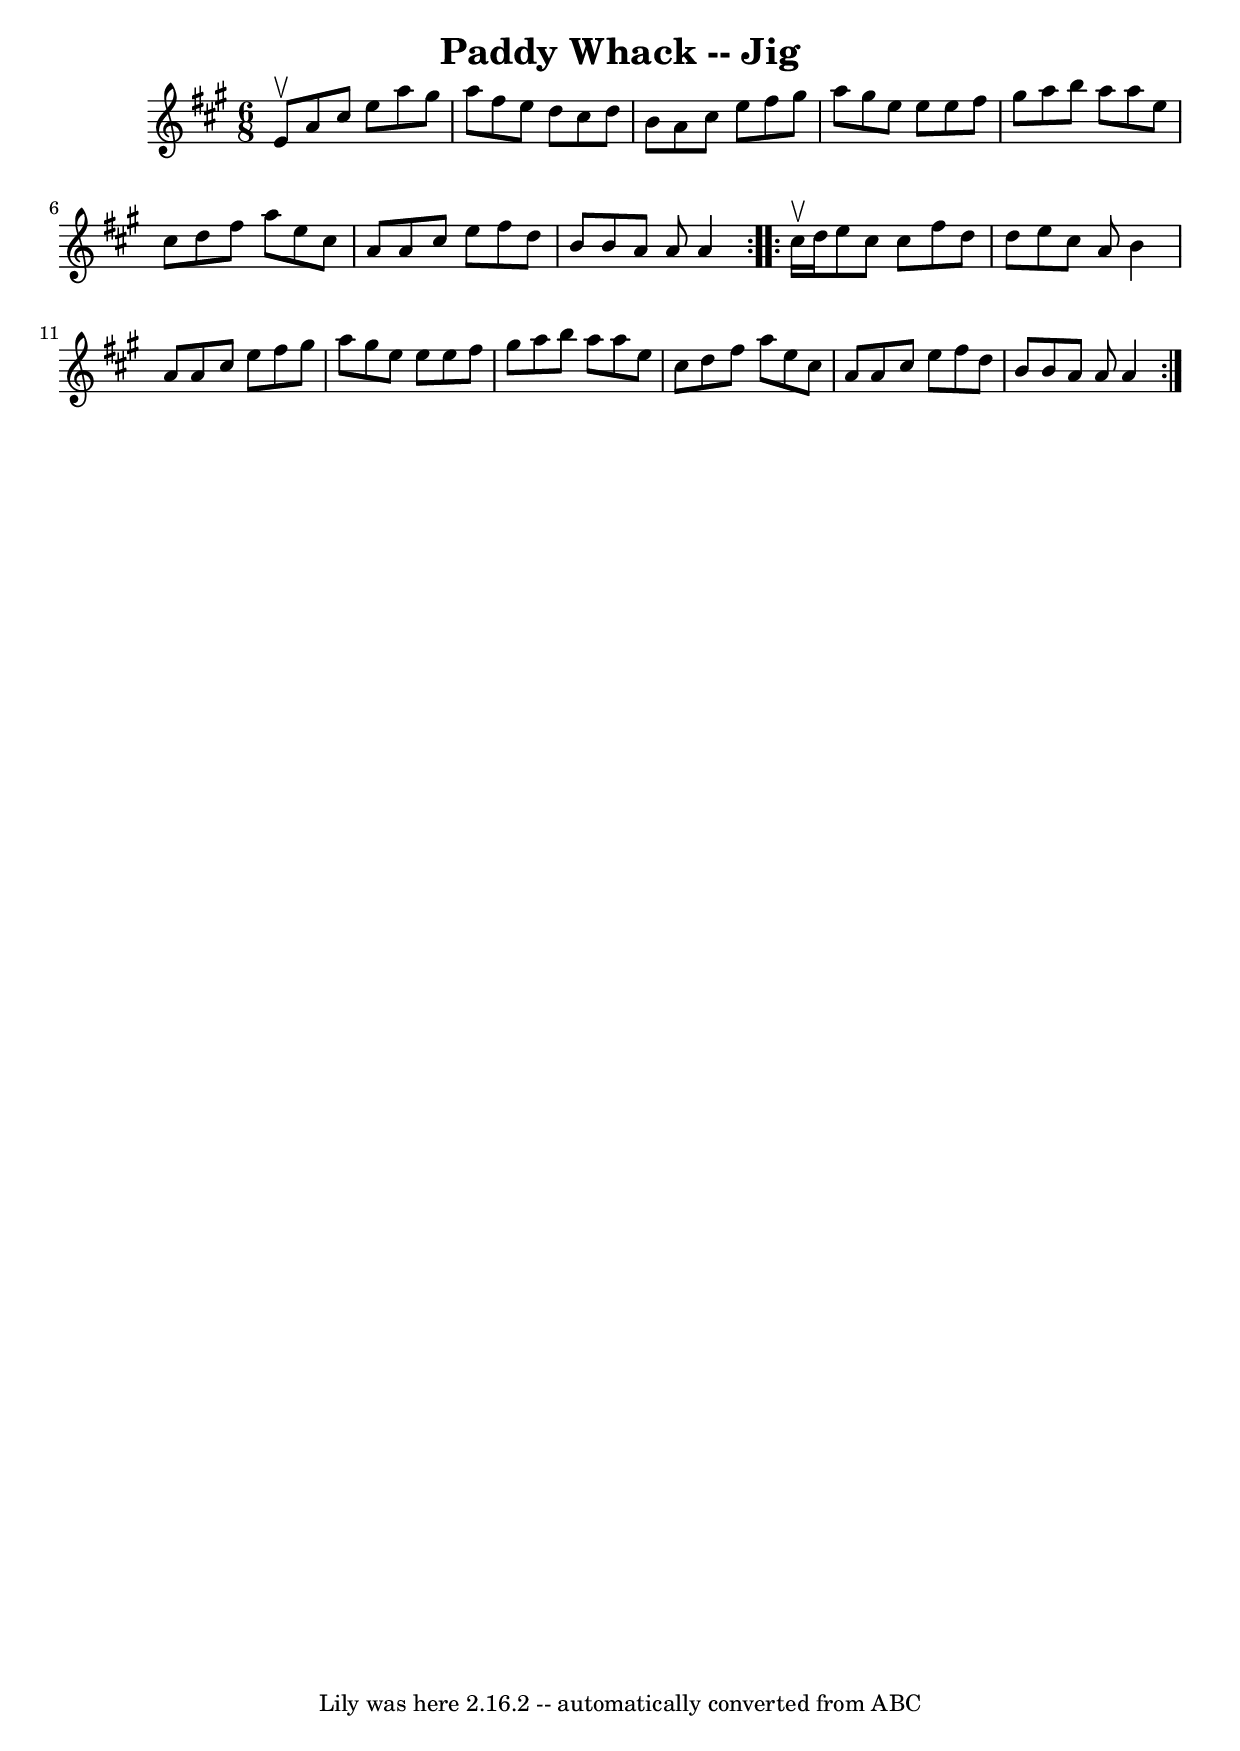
\version "2.16.2"
\include "Mammoth.ily"
\header {
  %% book = "Ryan's Mammoth Collection"
  crossRefNumber = "1"
  footnotes = "\\\\90 468"
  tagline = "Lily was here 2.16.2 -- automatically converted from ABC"
  title = "Paddy Whack -- Jig"

}
voicedefault =  {



  \repeat volta 2 {

    \time 6/8 
    \key a \major
    e'8^\upbow |
    a'8 cis''8 e''8    
    a''8 gis''8 a''8    |
    fis''8 e''8 d''8 cis''8 d''8   
    b'8    |
    a'8 cis''8 e''8 fis''8 gis''8 a''8     |
    gis''8 e''8 e''8 e''8 fis''8 gis''8    |
    
    a''8 b''8 a''8 a''8 e''8 cis''8    |
    d''8 fis''8    
    a''8 e''8 cis''8 a'8    |
    a'8 cis''8 e''8 fis''8    
    d''8 b'8    |
    b'8 a'8 a'8 a'4  
  }     
  \repeat volta 2 {
    
    cis''16^\upbow d''16  |
    e''8 cis''8 cis''8 fis''8    
    d''8 d''8    |
    e''8 cis''8 a'8 b'4 a'8    |
    
    a'8 cis''8 e''8 fis''8 gis''8 a''8    |
    gis''8 e''8  
    e''8 e''8 fis''8 gis''8    |
    a''8 b''8 a''8 a''8 
    e''8 cis''8    |
    d''8 fis''8 a''8 e''8 cis''8 a'8  |
    a'8 cis''8 e''8 fis''8 d''8 b'8    |
    b'8  
    a'8 a'8 a'4  
  }   

}

\score{
  <<

    \context Staff="default"
    {
      \voicedefault 
      
    }

  >>
  \layout {
    
  }
  \midi {
  }

}
